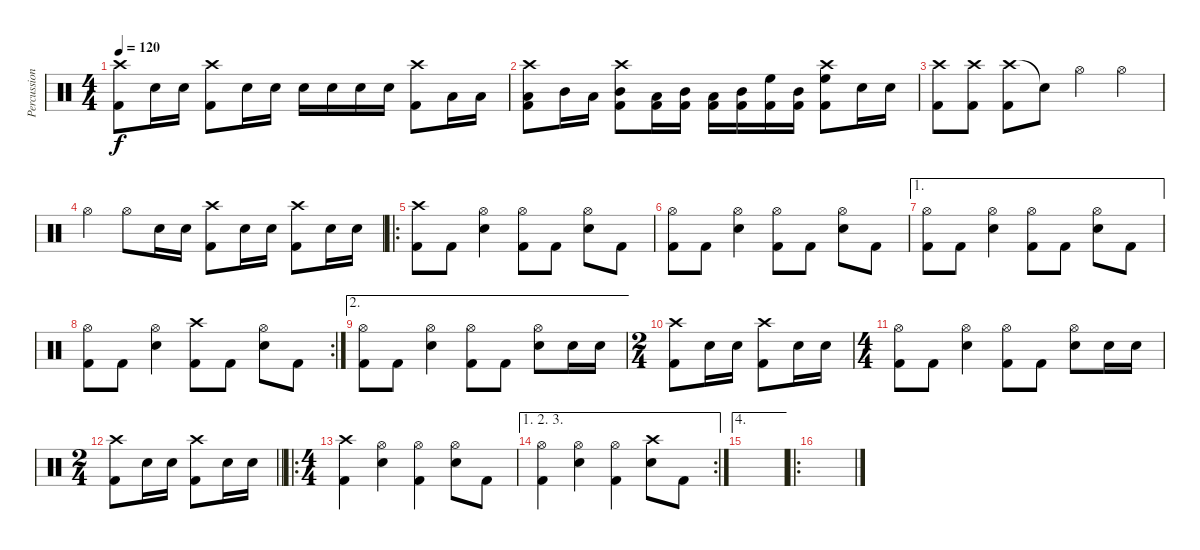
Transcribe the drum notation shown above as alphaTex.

\track ("Percussions" "Percussion") {instrument percussion}
\staff {score}
\articulation defaults
\ts (4 4)
\tempo 120
\clef neutral
\ks c
("Crash high (hit)" "Kick (hit) 2").8{dy f} "Electric Snare (hit)".16 "Electric Snare (hit)".16 ("Crash high (hit)" "Kick (hit) 2").8 "Electric Snare (hit)".16 "Electric Snare (hit)".16 "Electric Snare (hit)".16 "Electric Snare (hit)".16 "Electric Snare (hit)".16 "Electric Snare (hit)".16 ("Crash high (hit)" "Kick (hit) 2").8 "Low Tom (hit)".16 "Low Tom (hit)".16 |
("Crash high (hit)" "Low Tom (hit)" "Kick (hit) 2").8 "Mid Tom (hit)".16 "Low Tom (hit)".16 ("Crash high (hit)" "Mid Tom (hit)" "Kick (hit) 2").8 ("Low Tom (hit)" "Kick (hit) 2").16 ("Mid Tom (hit)" "Kick (hit) 2").16 ("Low Tom (hit)" "Kick (hit) 2").16 ("Mid Tom (hit)" "Kick (hit) 2").16 ("High Floor Tom (hit)" "Kick (hit) 2").16 ("Mid Tom (hit)" "Kick (hit) 2").16 ("Crash high (hit)" "High Floor Tom (hit)" "Kick (hit) 2").8 "Electric Snare (hit)".16 "Electric Snare (hit)".16 |
("Crash high (hit)" "Kick (hit) 2").8 ("Crash high (hit)" "Kick (hit) 2").8 ("Crash high (hit)" "Kick (hit) 2").8 "Snare (hit)"{t}.8 "Hi-Hat (open)".4 "Hi-Hat (open)".4 |
"Hi-Hat (open)".4 "Hi-Hat (open)".8 "Electric Snare (hit)".16 "Electric Snare (hit)".16 ("Crash high (hit)" "Kick (hit) 2").8 "Electric Snare (hit)".16 "Electric Snare (hit)".16 ("Crash high (hit)" "Kick (hit) 2").8 "Electric Snare (hit)".16 "Electric Snare (hit)".16 |
\ro
("Crash high (hit)" "Kick (hit) 2").8 "Kick (hit) 2".8 ("Hi-Hat (open)" "Electric Snare (hit)").4 ("Hi-Hat (open)" "Kick (hit) 2").8 "Kick (hit) 2".8 ("Hi-Hat (open)" "Electric Snare (hit)").8 "Kick (hit) 2".8 |
("Hi-Hat (open)" "Kick (hit) 2").8 "Kick (hit) 2".8 ("Hi-Hat (open)" "Electric Snare (hit)").4 ("Hi-Hat (open)" "Kick (hit) 2").8 "Kick (hit) 2".8 ("Hi-Hat (open)" "Electric Snare (hit)").8 "Kick (hit) 2".8 |
\ae 1
("Hi-Hat (open)" "Kick (hit) 2").8 "Kick (hit) 2".8 ("Hi-Hat (open)" "Electric Snare (hit)").4 ("Hi-Hat (open)" "Kick (hit) 2").8 "Kick (hit) 2".8 ("Hi-Hat (open)" "Electric Snare (hit)").8 "Kick (hit) 2".8 |
\rc 2
("Hi-Hat (open)" "Kick (hit) 2").8 "Kick (hit) 2".8 ("Hi-Hat (open)" "Electric Snare (hit)").4 ("Crash high (hit)" "Kick (hit) 2").8 "Kick (hit) 2".8 ("Hi-Hat (open)" "Electric Snare (hit)").8 "Kick (hit) 2".8 |
\ae 2
("Hi-Hat (open)" "Kick (hit) 2").8 "Kick (hit) 2".8 ("Hi-Hat (open)" "Electric Snare (hit)").4 ("Hi-Hat (open)" "Kick (hit) 2").8 "Kick (hit) 2".8 ("Hi-Hat (open)" "Electric Snare (hit)").8 "Electric Snare (hit)".16 "Electric Snare (hit)".16 |
\ts (2 4)
("Crash high (hit)" "Kick (hit) 2").8 "Electric Snare (hit)".16 "Electric Snare (hit)".16 ("Crash high (hit)" "Kick (hit) 2").8 "Electric Snare (hit)".16 "Electric Snare (hit)".16 |
\ts (4 4)
("Hi-Hat (open)" "Kick (hit) 2").8 "Kick (hit) 2".8 ("Hi-Hat (open)" "Electric Snare (hit)").4 ("Hi-Hat (open)" "Kick (hit) 2").8 "Kick (hit) 2".8 ("Hi-Hat (open)" "Electric Snare (hit)").8 "Electric Snare (hit)".16 "Electric Snare (hit)".16 |
\ts (2 4)
\barLineRight lightlight
("Crash high (hit)" "Kick (hit) 2").8 "Electric Snare (hit)".16 "Electric Snare (hit)".16 ("Crash high (hit)" "Kick (hit) 2").8 "Electric Snare (hit)".16 "Electric Snare (hit)".16 |
\ro
\ts (4 4)
("Crash high (hit)" "Kick (hit) 2").4 ("Hi-Hat (open)" "Electric Snare (hit)").4 ("Hi-Hat (open)" "Kick (hit) 2").4 ("Hi-Hat (open)" "Electric Snare (hit)").8 "Kick (hit) 2".8 |
\ae (1 2 3)
\rc 2
("Hi-Hat (open)" "Kick (hit) 2").4 ("Hi-Hat (open)" "Electric Snare (hit)").4 ("Hi-Hat (open)" "Kick (hit) 2").4 ("Crash high (hit)" "Electric Snare (hit)").8 "Kick (hit) 2".8 |
\ae 4
|
\ro
